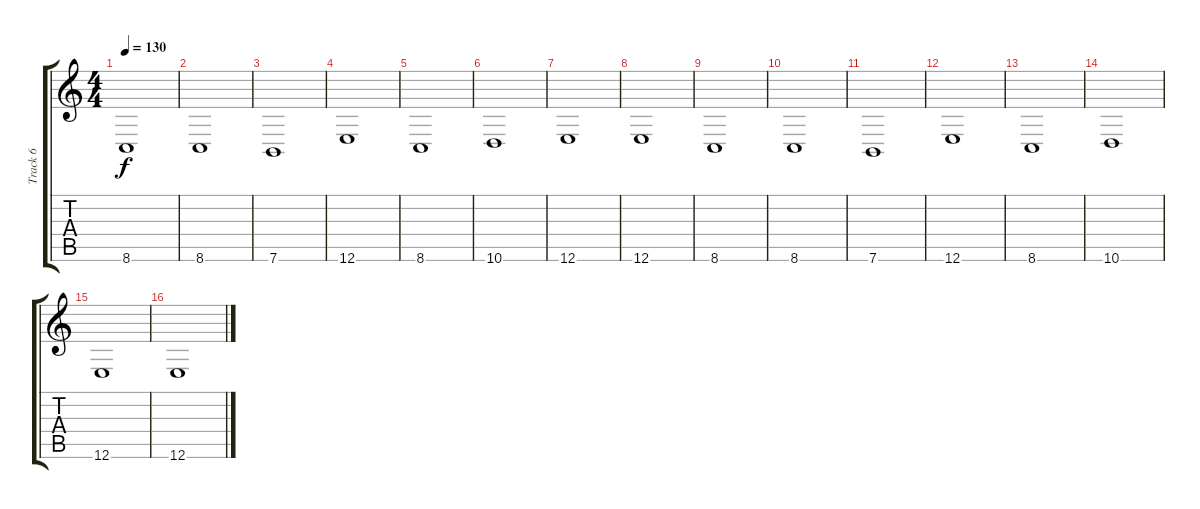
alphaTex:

\track ("Track 6" "Track 6") {instrument electricpiano1}
\staff {score tabs}
\tuning (E4 B3 G3 D3 A2 E2) {hide}
\ts (4 4)
\tempo 130
\clef g2
\ks c
8.6.1{dy f} |
8.6.1 |
7.6.1 |
12.6.1 |
8.6.1 |
10.6.1 |
12.6.1 |
12.6.1 |
8.6.1 |
8.6.1 |
7.6.1 |
12.6.1 |
8.6.1 |
10.6.1 |
12.6.1 |
12.6.1
